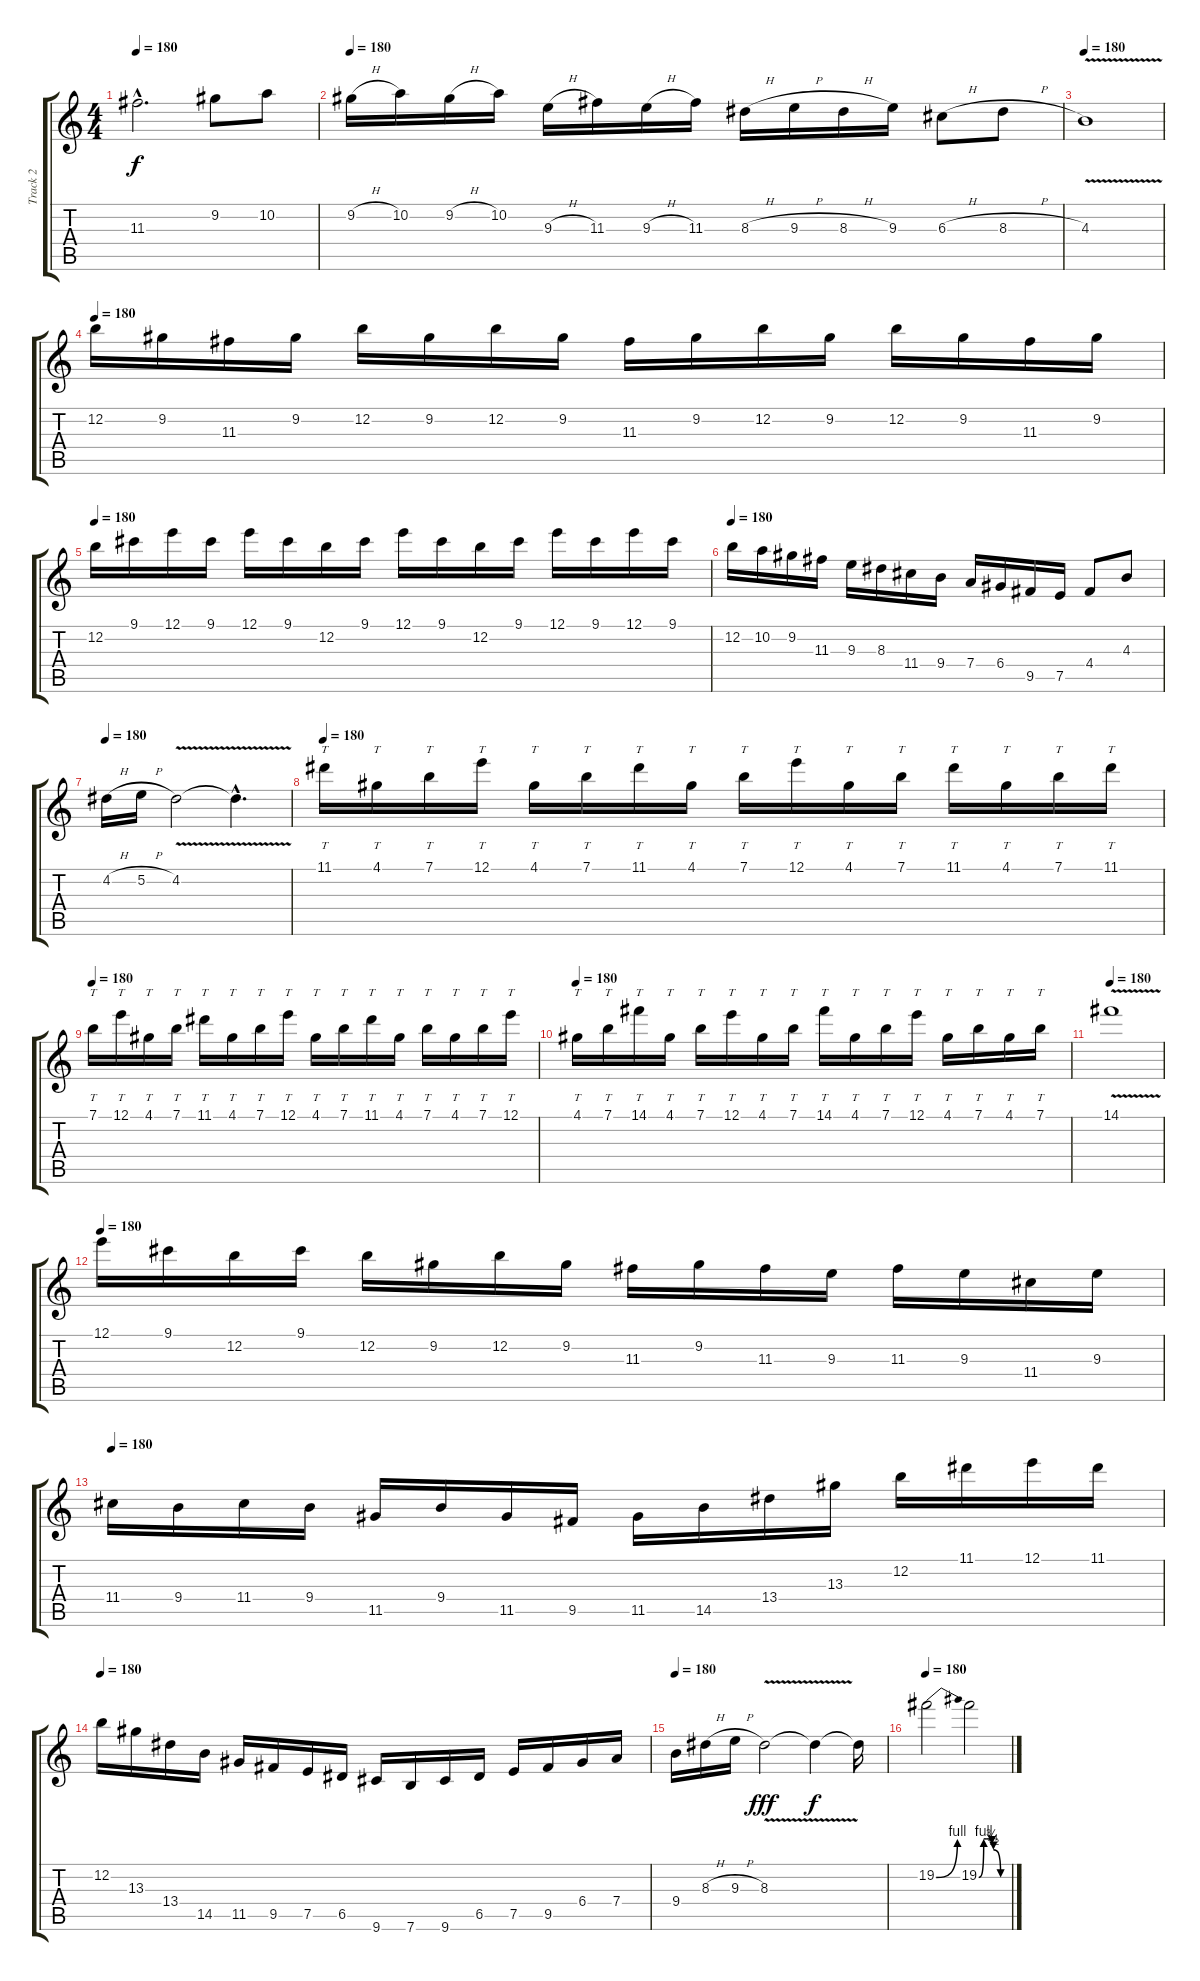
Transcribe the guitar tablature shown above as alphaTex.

\track ("Track 2" "Track 2") {instrument distortionguitar}
\staff {score tabs}
\tuning (E4 B3 G3 D3 A2 E2) {hide}
\ts (4 4)
\tempo 180
\clef g2
\ks c
11.3{hac}.2{d dy f} 9.2.8 10.2.8 |
\tempo 180
9.2{h}.16 10.2.16 9.2{h}.16 10.2.16 9.3{h}.16 11.3.16 9.3{h}.16 11.3.16 8.3{h}.16 9.3{h}.16 8.3{h}.16 9.3.16 6.3{h}.8 8.3{h}.8 |
\tempo 180
4.3{v}.1 |
\tempo 180
12.2.16 9.2.16 11.3.16 9.2.16 12.2.16 9.2.16 12.2.16 9.2.16 11.3.16 9.2.16 12.2.16 9.2.16 12.2.16 9.2.16 11.3.16 9.2.16 |
\tempo 180
12.2.16 9.1.16 12.1.16 9.1.16 12.1.16 9.1.16 12.2.16 9.1.16 12.1.16 9.1.16 12.2.16 9.1.16 12.1.16 9.1.16 12.1.16 9.1.16 |
\tempo 180
12.2.16 10.2.16 9.2.16 11.3.16 9.3.16 8.3.16 11.4.16 9.4.16 7.4.16 6.4.16 9.5.16 7.5.16 4.4.8 4.3.8 |
\tempo 180
4.2{h}.16 5.2{h}.16 4.2{v}.2 4.2{hac t}.4{d} |
\tempo 180
11.1.16{tt} 4.1.16{tt} 7.1.16{tt} 12.1.16{tt} 4.1.16{tt} 7.1.16{tt} 11.1.16{tt} 4.1.16{tt} 7.1.16{tt} 12.1.16{tt} 4.1.16{tt} 7.1.16{tt} 11.1.16{tt} 4.1.16{tt} 7.1.16{tt} 11.1.16{tt} |
\tempo 180
7.1.16{tt} 12.1.16{tt} 4.1.16{tt} 7.1.16{tt} 11.1.16{tt} 4.1.16{tt} 7.1.16{tt} 12.1.16{tt} 4.1.16{tt} 7.1.16{tt} 11.1.16{tt} 4.1.16{tt} 7.1.16{tt} 4.1.16{tt} 7.1.16{tt} 12.1.16{tt} |
\tempo 180
4.1.16{tt} 7.1.16{tt} 14.1.16{tt} 4.1.16{tt} 7.1.16{tt} 12.1.16{tt} 4.1.16{tt} 7.1.16{tt} 14.1.16{tt} 4.1.16{tt} 7.1.16{tt} 12.1.16{tt} 4.1.16{tt} 7.1.16{tt} 4.1.16{tt} 7.1.16{tt} |
\tempo 180
14.1{v}.1 |
\tempo 180
12.1.16 9.1.16 12.2.16 9.1.16 12.2.16 9.2.16 12.2.16 9.2.16 11.3.16 9.2.16 11.3.16 9.3.16 11.3.16 9.3.16 11.4.16 9.3.16 |
\tempo 180
11.4.16 9.4.16 11.4.16 9.4.16 11.5.16 9.4.16 11.5.16 9.5.16 11.5.16 14.5.16 13.4.16 13.3.16 12.2.16 11.1.16 12.1.16 11.1.16 |
\tempo 180
12.2.16 13.3.16 13.4.16 14.5.16 11.5.16 9.5.16 7.5.16 6.5.16 9.6.16 7.6.16 9.6.16 6.5.16 7.5.16 9.5.16 6.4.16 7.4.16 |
\tempo 180
9.4.16 8.3{h}.16 9.3{h}.16 8.3{v}.2{dy fff} 8.3{t}.4{dy f} 8.3{t}.16 |
\tempo 180
19.2{be (bend 0 0 60 4)}.2 19.2{be (custom 0 0 10 4 15 4 25 4 27 3 30 2 45 0 60 0)}.2
